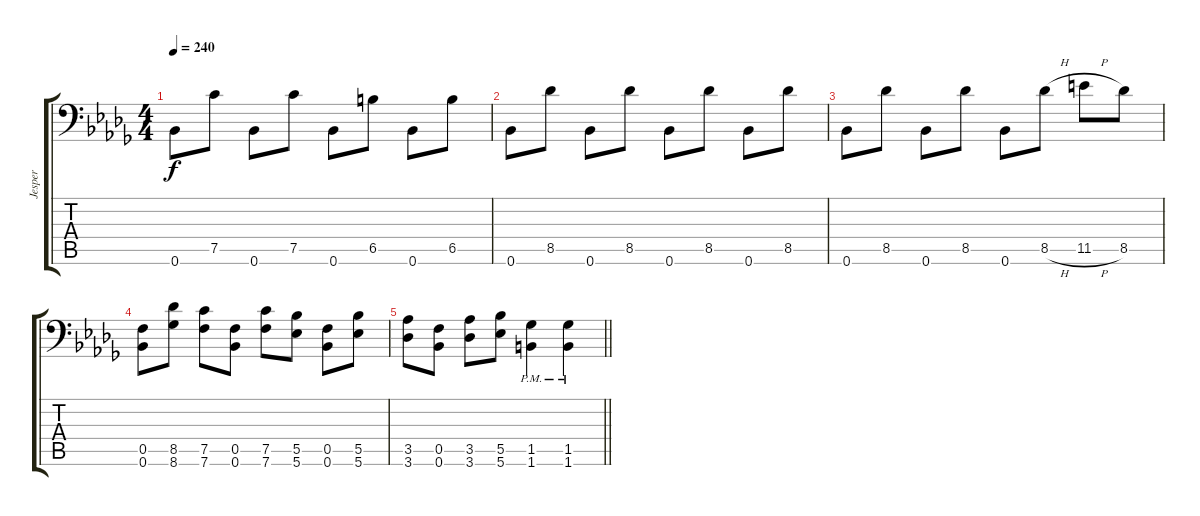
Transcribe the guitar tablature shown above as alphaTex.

\track ("Jesper" "Jesper") {instrument distortionguitar}
\staff {score tabs}
\tuning (C4 G3 Eb3 Bb2 F2 Bb1) {hide}
\ts (4 4)
\tempo 240
\clef f4
\ks bbminor
0.6.8{dy f} 7.5.8 0.6.8 7.5.8 0.6.8 6.5.8 0.6.8 6.5.8 |
0.6.8 8.5.8 0.6.8 8.5.8 0.6.8 8.5.8 0.6.8 8.5.8 |
0.6.8 8.5.8 0.6.8 8.5.8 0.6.8 8.5{h}.8 11.5{h}.8 8.5.8 |
(0.5 0.6).8 (8.5 8.6).8 (7.5 7.6).8 (0.5 0.6).8 (7.5 7.6).8 (5.5 5.6).8 (0.5 0.6).8 (5.5 5.6).8 |
\barLineRight lightlight
(3.5 3.6).8 (0.5 0.6).8 (3.5 3.6).8 (5.5 5.6).8 (1.5{pm} 1.6{pm}).4 (1.5{pm} 1.6{pm}).4
